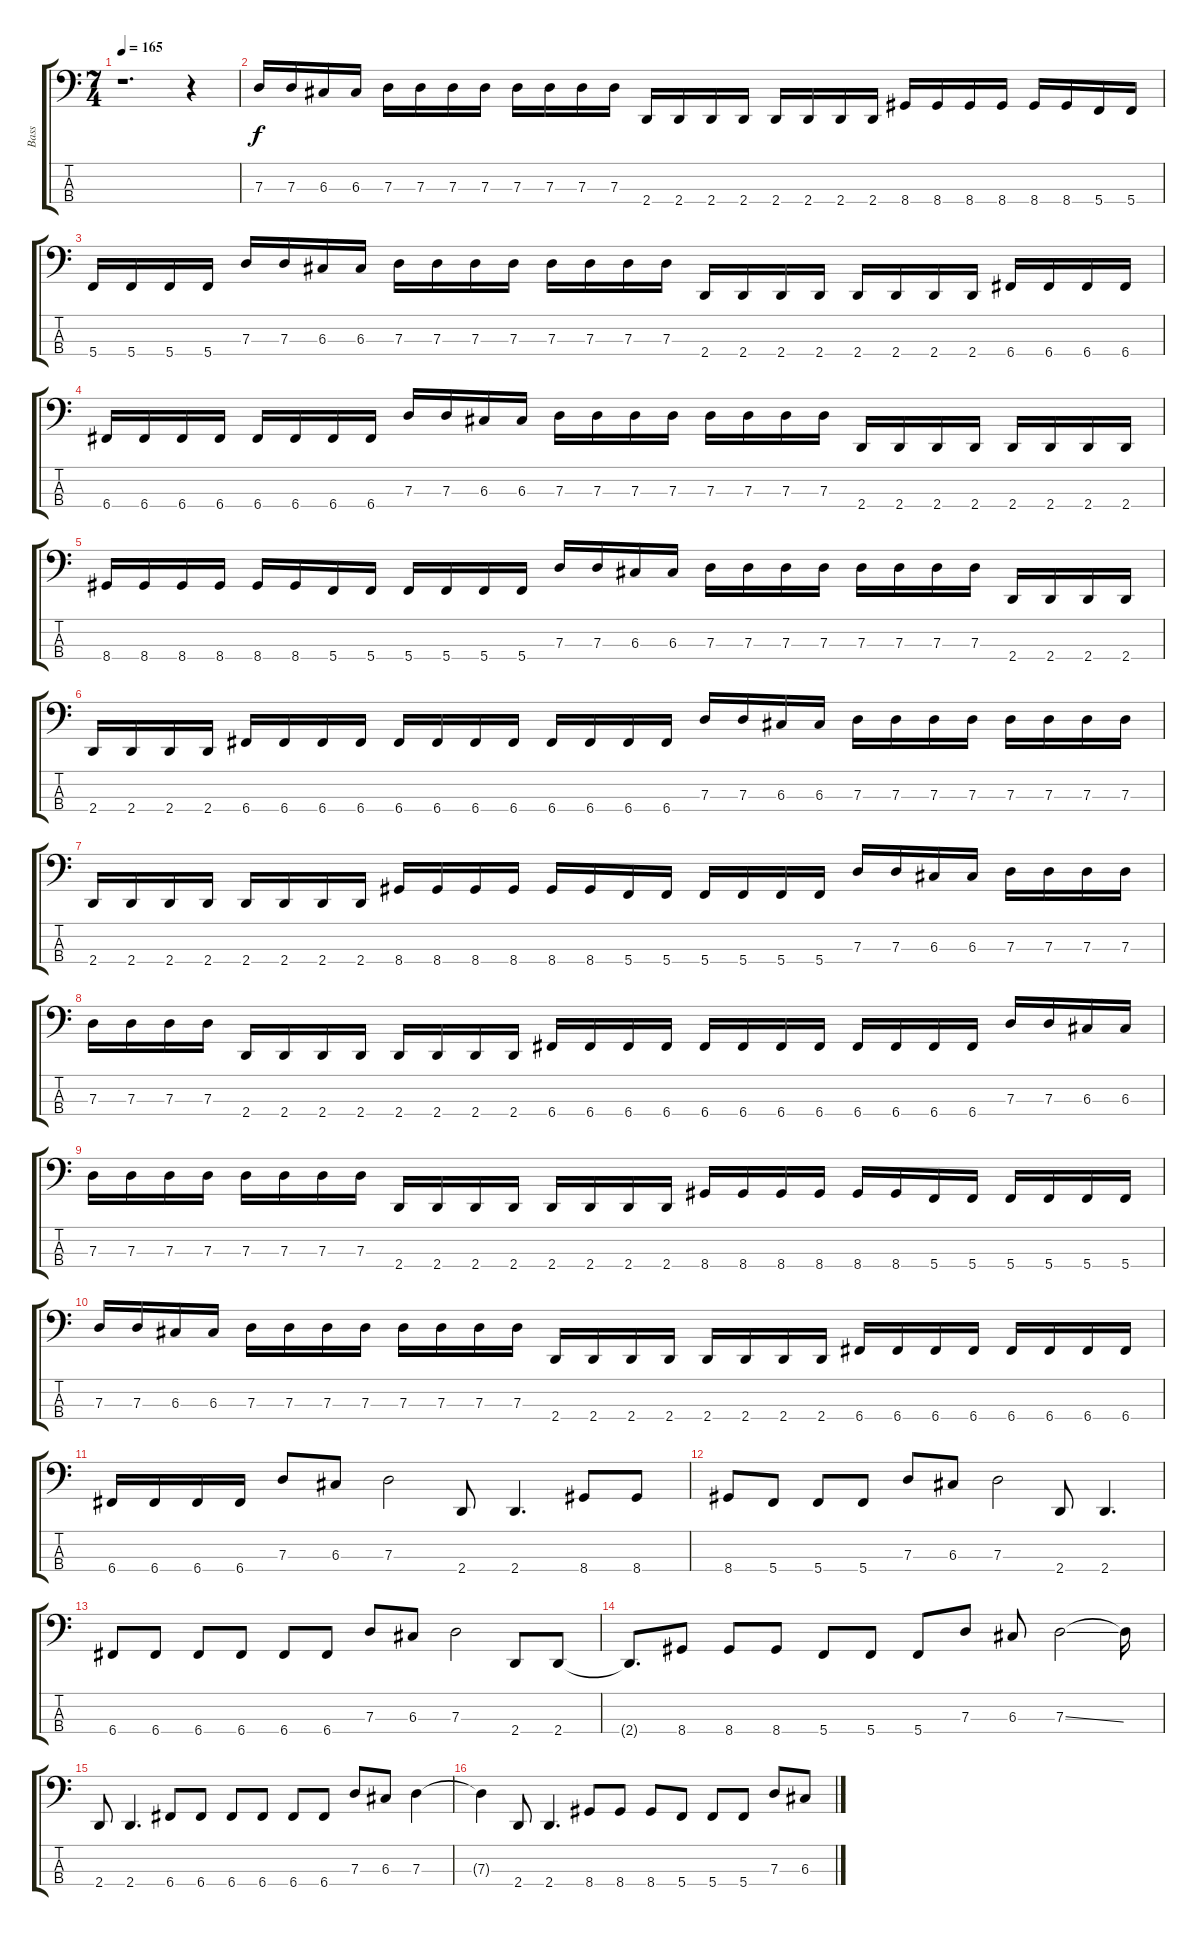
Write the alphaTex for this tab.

\track ("Bass" "Bass") {instrument electricbasspick}
\staff {score tabs}
\tuning (F2 C2 G1 C1) {hide}
\ts (7 4)
\tempo 165
\clef f4
\ks c
r.1{d dy f} r.4 |
7.3.16 7.3.16 6.3.16 6.3.16 7.3.16 7.3.16 7.3.16 7.3.16 7.3.16 7.3.16 7.3.16 7.3.16 2.4.16 2.4.16 2.4.16 2.4.16 2.4.16 2.4.16 2.4.16 2.4.16 8.4.16 8.4.16 8.4.16 8.4.16 8.4.16 8.4.16 5.4.16 5.4.16 |
5.4.16 5.4.16 5.4.16 5.4.16 7.3.16 7.3.16 6.3.16 6.3.16 7.3.16 7.3.16 7.3.16 7.3.16 7.3.16 7.3.16 7.3.16 7.3.16 2.4.16 2.4.16 2.4.16 2.4.16 2.4.16 2.4.16 2.4.16 2.4.16 6.4.16 6.4.16 6.4.16 6.4.16 |
6.4.16 6.4.16 6.4.16 6.4.16 6.4.16 6.4.16 6.4.16 6.4.16 7.3.16 7.3.16 6.3.16 6.3.16 7.3.16 7.3.16 7.3.16 7.3.16 7.3.16 7.3.16 7.3.16 7.3.16 2.4.16 2.4.16 2.4.16 2.4.16 2.4.16 2.4.16 2.4.16 2.4.16 |
8.4.16 8.4.16 8.4.16 8.4.16 8.4.16 8.4.16 5.4.16 5.4.16 5.4.16 5.4.16 5.4.16 5.4.16 7.3.16 7.3.16 6.3.16 6.3.16 7.3.16 7.3.16 7.3.16 7.3.16 7.3.16 7.3.16 7.3.16 7.3.16 2.4.16 2.4.16 2.4.16 2.4.16 |
2.4.16 2.4.16 2.4.16 2.4.16 6.4.16 6.4.16 6.4.16 6.4.16 6.4.16 6.4.16 6.4.16 6.4.16 6.4.16 6.4.16 6.4.16 6.4.16 7.3.16 7.3.16 6.3.16 6.3.16 7.3.16 7.3.16 7.3.16 7.3.16 7.3.16 7.3.16 7.3.16 7.3.16 |
2.4.16 2.4.16 2.4.16 2.4.16 2.4.16 2.4.16 2.4.16 2.4.16 8.4.16 8.4.16 8.4.16 8.4.16 8.4.16 8.4.16 5.4.16 5.4.16 5.4.16 5.4.16 5.4.16 5.4.16 7.3.16 7.3.16 6.3.16 6.3.16 7.3.16 7.3.16 7.3.16 7.3.16 |
7.3.16 7.3.16 7.3.16 7.3.16 2.4.16 2.4.16 2.4.16 2.4.16 2.4.16 2.4.16 2.4.16 2.4.16 6.4.16 6.4.16 6.4.16 6.4.16 6.4.16 6.4.16 6.4.16 6.4.16 6.4.16 6.4.16 6.4.16 6.4.16 7.3.16 7.3.16 6.3.16 6.3.16 |
7.3.16 7.3.16 7.3.16 7.3.16 7.3.16 7.3.16 7.3.16 7.3.16 2.4.16 2.4.16 2.4.16 2.4.16 2.4.16 2.4.16 2.4.16 2.4.16 8.4.16 8.4.16 8.4.16 8.4.16 8.4.16 8.4.16 5.4.16 5.4.16 5.4.16 5.4.16 5.4.16 5.4.16 |
7.3.16 7.3.16 6.3.16 6.3.16 7.3.16 7.3.16 7.3.16 7.3.16 7.3.16 7.3.16 7.3.16 7.3.16 2.4.16 2.4.16 2.4.16 2.4.16 2.4.16 2.4.16 2.4.16 2.4.16 6.4.16 6.4.16 6.4.16 6.4.16 6.4.16 6.4.16 6.4.16 6.4.16 |
6.4.16 6.4.16 6.4.16 6.4.16 7.3.8 6.3.8 7.3.2 2.4.8 2.4.4{d} 8.4.8 8.4.8 |
8.4.8 5.4.8 5.4.8 5.4.8 7.3.8 6.3.8 7.3.2 2.4.8 2.4.4{d} |
6.4.8 6.4.8 6.4.8 6.4.8 6.4.8 6.4.8 7.3.8 6.3.8 7.3.2 2.4.8 2.4.8 |
2.4{t}.8{d} 8.4.8 8.4.8 8.4.8 5.4.8 5.4.8 5.4.8 7.3.8 6.3.8 7.3{ss}.2 7.3{t}.16 |
2.4.8 2.4.4{d} 6.4.8 6.4.8 6.4.8 6.4.8 6.4.8 6.4.8 7.3.8 6.3.8 7.3.4 |
7.3{t}.4 2.4.8 2.4.4{d} 8.4.8 8.4.8 8.4.8 5.4.8 5.4.8 5.4.8 7.3.8 6.3.8
